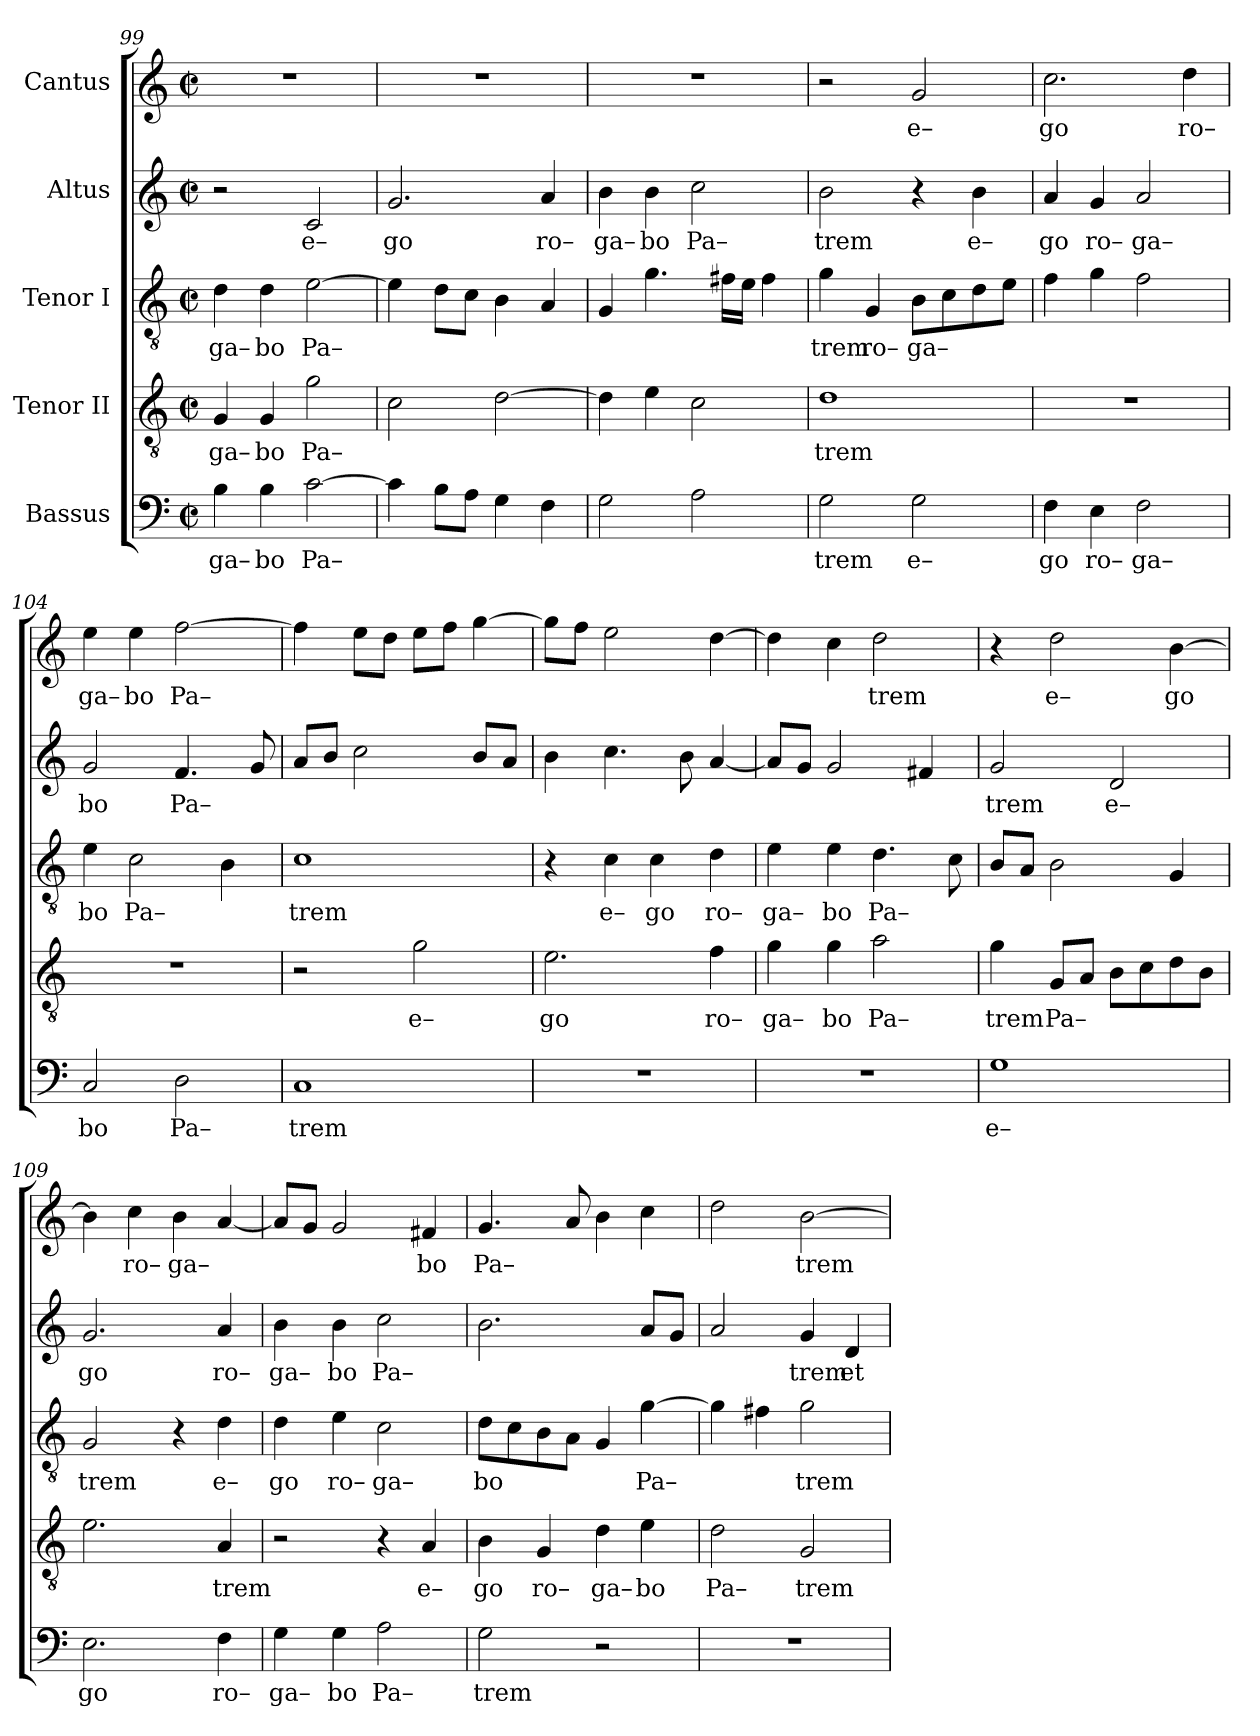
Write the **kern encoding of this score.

**kern	**text	**kern	**text	**kern	**text	**kern	**text	**kern	**text
*part5	*part5	*part4	*part4	*part3	*part3	*part2	*part2	*part1	*part1
*staff5	*staff5	*staff4	*staff4	*staff3	*staff3	*staff2	*staff2	*staff1	*staff1
*I"Bassus	*	*I"Tenor II	*	*I"Tenor I	*	*I"Altus	*	*I"Cantus	*
*clefF4	*	*clefGv2	*	*clefGv2	*	*clefG2	*	*clefG2	*
*k[]	*	*k[]	*	*k[]	*	*k[]	*	*k[]	*
*C:	*	*C:	*	*C:	*	*C:	*	*C:	*
*M2/2	*	*M2/2	*	*M2/2	*	*M2/2	*	*M2/2	*
*met(c|)	*	*met(c|)	*	*met(c|)	*	*met(c|)	*	*met(c|)	*
=99	=99	=99	=99	=99	=99	=99	=99	=99	=99
!	!LO:LY:b	!	!LO:LY:b	!	!LO:LY:b	!	!	!	!
4B\	ga–	4G/	ga–	4d\	ga–	2r	.	1r	.
!	!LO:LY:b	!	!LO:LY:b	!	!LO:LY:b	!	!	!	!
4B\	bo	4G/	bo	4d\	bo	.	.	.	.
!	!LO:LY:b	!	!LO:LY:b	!	!LO:LY:b	!	!LO:LY:b	!	!
[2c\	Pa–	2g\	Pa–	[2e\	Pa–	2c/	e–	.	.
=100	=100	=100	=100	=100	=100	=100	=100	=100	=100
!	!	!	!	!	!	!	!LO:LY:b	!	!
4c\]	.	2c\	.	4e\]	.	2.g/	go	1r	.
8B\L	.	.	.	8d\L	.	.	.	.	.
8A\J	.	.	.	8c\J	.	.	.	.	.
4G\	.	[2d\	.	4B\	.	.	.	.	.
!	!	!	!	!	!	!	!LO:LY:b	!	!
4F\	.	.	.	4A/	.	4a/	ro–	.	.
!!LO:LB:g=z
=101	=101	=101	=101	=101	=101	=101	=101	=101	=101
!	!	!	!	!	!	!	!LO:LY:b	!	!
2G\	.	4d\]	.	4G/	.	4b\	ga–	1r	.
!	!	!	!	!	!	!	!LO:LY:b	!	!
.	.	4e\	.	4.g\	.	4b\	bo	.	.
!	!	!	!	!	!	!	!LO:LY:b	!	!
2A\	.	2c\	.	.	.	2cc\	Pa–	.	.
.	.	.	.	16f#i\LL	.	.	.	.	.
.	.	.	.	16e\JJ	.	.	.	.	.
.	.	.	.	4f#i\	.	.	.	.	.
=102	=102	=102	=102	=102	=102	=102	=102	=102	=102
!	!LO:LY:b	!	!LO:LY:b	!	!LO:LY:b	!	!LO:LY:b	!	!
2G\	trem	1d	trem	4g\	trem	2b\	trem	2r	.
!	!	!	!	!	!LO:LY:b	!	!	!	!
.	.	.	.	4G/	ro–	.	.	.	.
!	!LO:LY:b	!	!	!	!LO:LY:b	!	!	!	!LO:LY:b
2G\	e–	.	.	8B\L	ga–	4r	.	2g/	e–
.	.	.	.	8c\	.	.	.	.	.
!	!	!	!	!	!	!	!LO:LY:b	!	!
.	.	.	.	8d\	.	4b\	e–	.	.
.	.	.	.	8e\J	.	.	.	.	.
=103	=103	=103	=103	=103	=103	=103	=103	=103	=103
!	!LO:LY:b	!	!	!	!	!	!LO:LY:b	!	!LO:LY:b
4F\	go	1r	.	4f\	.	4a/	go	2.cc\	go
!	!LO:LY:b	!	!	!	!	!	!LO:LY:b	!	!
4E\	ro–	.	.	4g\	.	4g/	ro–	.	.
!	!LO:LY:b	!	!	!	!	!	!LO:LY:b	!	!
2F\	ga–	.	.	2f\	.	2a/	ga–	.	.
!	!	!	!	!	!	!	!	!	!LO:LY:b
.	.	.	.	.	.	.	.	4dd\	ro–
=104	=104	=104	=104	=104	=104	=104	=104	=104	=104
!	!LO:LY:b	!	!	!	!LO:LY:b	!	!LO:LY:b	!	!LO:LY:b
2C/	bo	1r	.	4e\	bo	2g/	bo	4ee\	ga–
!	!	!	!	!	!LO:LY:b	!	!	!	!LO:LY:b
.	.	.	.	2c\	Pa–	.	.	4ee\	bo
!	!LO:LY:b	!	!	!	!	!	!LO:LY:b	!	!LO:LY:b
2D\	Pa–	.	.	.	.	4.f/	Pa–	[2ff\	Pa–
.	.	.	.	4B\	.	.	.	.	.
.	.	.	.	.	.	8g/	.	.	.
=105	=105	=105	=105	=105	=105	=105	=105	=105	=105
!	!LO:LY:b	!	!	!	!LO:LY:b	!	!	!	!
1C	trem	2r	.	1c	trem	8a/L	.	4ff\]	.
.	.	.	.	.	.	8b/J	.	.	.
.	.	.	.	.	.	2cc\	.	8ee\L	.
.	.	.	.	.	.	.	.	8dd\J	.
!	!	!	!LO:LY:b	!	!	!	!	!	!
.	.	2g\	e–	.	.	.	.	8ee\L	.
.	.	.	.	.	.	.	.	8ff\J	.
.	.	.	.	.	.	8b/L	.	[4gg\	.
.	.	.	.	.	.	8a/J	.	.	.
!!LO:PB:g=z
=106	=106	=106	=106	=106	=106	=106	=106	=106	=106
!	!	!	!LO:LY:b	!	!	!	!	!	!
1r	.	2.e\	go	4r	.	4b\	.	8gg\L]	.
.	.	.	.	.	.	.	.	8ff\J	.
!	!	!	!	!	!LO:LY:b	!	!	!	!
.	.	.	.	4c\	e–	4.cc\	.	2ee\	.
!	!	!	!	!	!LO:LY:b	!	!	!	!
.	.	.	.	4c\	go	.	.	.	.
.	.	.	.	.	.	8b\	.	.	.
!	!	!	!LO:LY:b	!	!LO:LY:b	!	!	!	!
.	.	4f\	ro–	4d\	ro–	[4a/	.	[4dd\	.
=107	=107	=107	=107	=107	=107	=107	=107	=107	=107
!	!	!	!LO:LY:b	!	!LO:LY:b	!	!	!	!
1r	.	4g\	ga–	4e\	ga–	8a/L]	.	4dd\]	.
.	.	.	.	.	.	8g/J	.	.	.
!	!	!	!LO:LY:b	!	!LO:LY:b	!	!	!	!
.	.	4g\	bo	4e\	bo	2g/	.	4cc\	.
!	!	!	!LO:LY:b	!	!LO:LY:b	!	!	!	!LO:LY:b
.	.	2a\	Pa–	4.d\	Pa–	.	.	2dd\	trem
.	.	.	.	.	.	4f#i/	.	.	.
.	.	.	.	8c\	.	.	.	.	.
=108	=108	=108	=108	=108	=108	=108	=108	=108	=108
!	!LO:LY:b	!	!LO:LY:b	!	!	!	!LO:LY:b	!	!
1G	e–	4g\	trem	8B/L	.	2g/	trem	4r	.
.	.	.	.	8A/J	.	.	.	.	.
!	!	!	!LO:LY:b	!	!	!	!	!	!LO:LY:b
.	.	8G/L	Pa–	2B\	.	.	.	2dd\	e–
.	.	8A/J	.	.	.	.	.	.	.
!	!	!	!	!	!	!	!LO:LY:b	!	!
.	.	8B\L	.	.	.	2d/	e–	.	.
.	.	8c\	.	.	.	.	.	.	.
!	!	!	!	!	!	!	!	!	!LO:LY:b
.	.	8d\	.	4G/	.	.	.	[4b\	go
.	.	8B\J	.	.	.	.	.	.	.
=109	=109	=109	=109	=109	=109	=109	=109	=109	=109
!	!LO:LY:b	!	!	!	!LO:LY:b	!	!LO:LY:b	!	!
2.E\	go	2.e\	.	2G/	trem	2.g/	go	4b\]	.
!	!	!	!	!	!	!	!	!	!LO:LY:b
.	.	.	.	.	.	.	.	4cc\	ro–
!	!	!	!	!	!	!	!	!	!LO:LY:b
.	.	.	.	4r	.	.	.	4b\	ga–
!	!LO:LY:b	!	!LO:LY:b	!	!LO:LY:b	!	!LO:LY:b	!	!
4F\	ro–	4A/	trem	4d\	e–	4a/	ro–	[4a/	.
=110	=110	=110	=110	=110	=110	=110	=110	=110	=110
!	!LO:LY:b	!	!	!	!LO:LY:b	!	!LO:LY:b	!	!
4G\	ga–	2r	.	4d\	go	4b\	ga–	8a/L]	.
.	.	.	.	.	.	.	.	8g/J	.
!	!LO:LY:b	!	!	!	!LO:LY:b	!	!LO:LY:b	!	!
4G\	bo	.	.	4e\	ro–	4b\	bo	2g/	.
!	!LO:LY:b	!	!	!	!LO:LY:b	!	!LO:LY:b	!	!
2A\	Pa–	4r	.	2c\	ga–	2cc\	Pa–	.	.
!	!	!	!LO:LY:b	!	!	!	!	!	!LO:LY:b
.	.	4A/	e–	.	.	.	.	4f#i/	bo
!!LO:LB:g=z
=111	=111	=111	=111	=111	=111	=111	=111	=111	=111
!	!LO:LY:b	!	!LO:LY:b	!	!LO:LY:b	!	!	!	!LO:LY:b
2G\	trem	4B\	go	8d\L	bo	2.b\	.	4.g/	Pa–
.	.	.	.	8c\	.	.	.	.	.
!	!	!	!LO:LY:b	!	!	!	!	!	!
.	.	4G/	ro–	8B\	.	.	.	.	.
.	.	.	.	8A\J	.	.	.	8a/	.
!	!	!	!LO:LY:b	!	!	!	!	!	!
2r	.	4d\	ga–	4G/	.	.	.	4b\	.
!	!	!	!LO:LY:b	!	!LO:LY:b	!	!	!	!
.	.	4e\	bo	[4g\	Pa–	8a/L	.	4cc\	.
.	.	.	.	.	.	8g/J	.	.	.
=112	=112	=112	=112	=112	=112	=112	=112	=112	=112
!	!	!	!LO:LY:b	!	!	!	!	!	!
1r	.	2d\	Pa–	4g\]	.	2a/	.	2dd\	.
.	.	.	.	4f#i\	.	.	.	.	.
!	!	!	!LO:LY:b	!	!LO:LY:b	!	!LO:LY:b	!	!LO:LY:b
.	.	2G/	trem	2g\	trem	4g/	trem	[2b\	trem
!	!	!	!	!	!	!	!LO:LY:b	!	!
.	.	.	.	.	.	4d/	et	.	.
=	=	=	=	=	=	=	=	=	=
*-	*-	*-	*-	*-	*-	*-	*-	*-	*-
